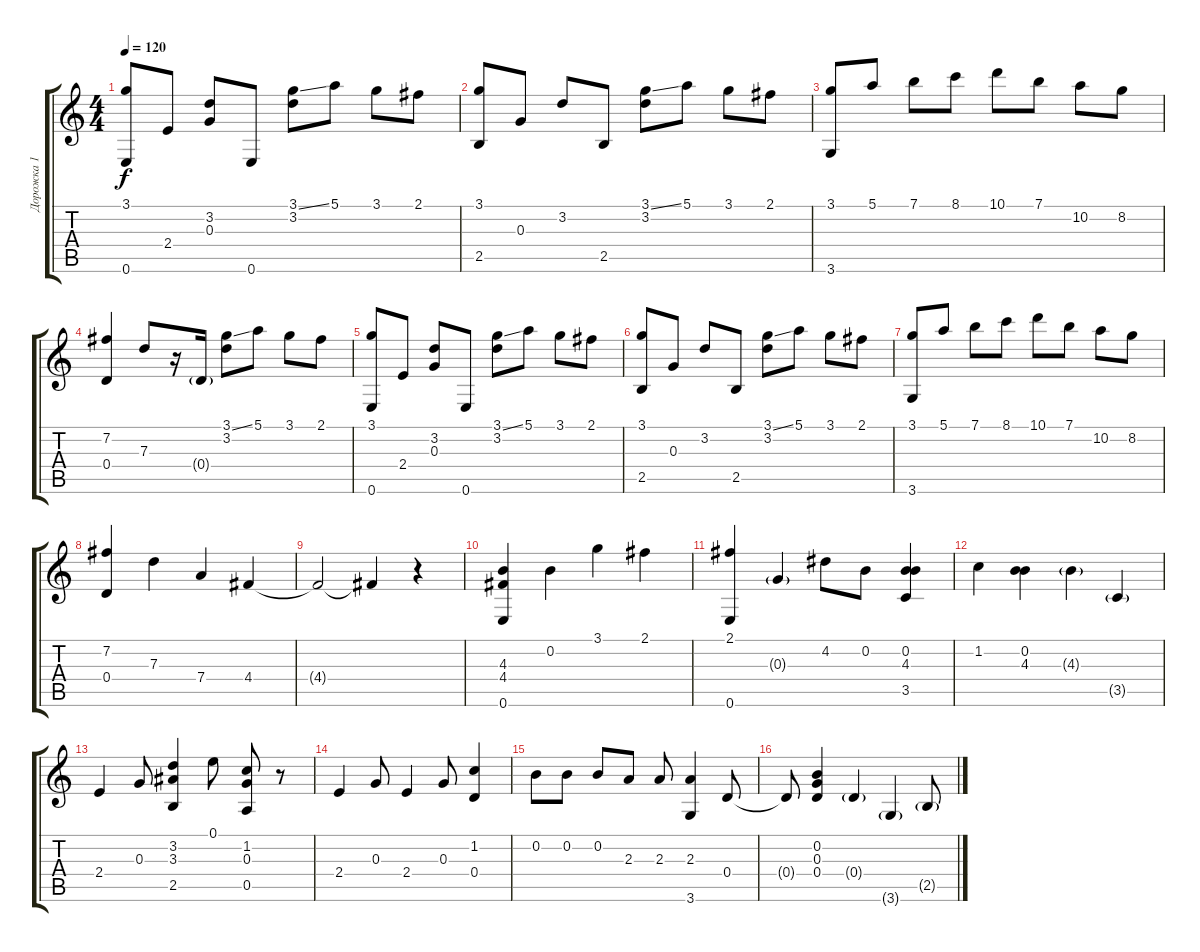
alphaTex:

\track ("Дорожка 1" "Дорожка 1") {instrument acousticguitarsteel}
\staff {score tabs}
\tuning (E4 B3 G3 D3 A2 E2) {hide}
\ts (4 4)
\tempo 120
\clef g2
\ks c
(3.1 0.6).8{dy f} 2.4.8 (3.2 0.3).8 0.6.8 (3.1{ss} 3.2).8 5.1.8 3.1.8 2.1.8 |
(3.1 2.5).8 0.3.8 3.2.8 2.5.8 (3.1{ss} 3.2).8 5.1.8 3.1.8 2.1.8 |
(3.1 3.6).8 5.1.8 7.1.8 8.1.8 10.1.8 7.1.8 10.2.8 8.2.8 |
(7.2 0.4).4 7.3.8 r.16 0.4{g}.16 (3.1{ss} 3.2).8 5.1.8 3.1.8 2.1.8 |
(3.1 0.6).8 2.4.8 (3.2 0.3).8 0.6.8 (3.1{ss} 3.2).8 5.1.8 3.1.8 2.1.8 |
(3.1 2.5).8 0.3.8 3.2.8 2.5.8 (3.1{ss} 3.2).8 5.1.8 3.1.8 2.1.8 |
(3.1 3.6).8 5.1.8 7.1.8 8.1.8 10.1.8 7.1.8 10.2.8 8.2.8 |
(7.2 0.4).4 7.3.4 7.4.4 4.4.4 |
4.4{t}.2 4.4{t}.4 r.4 |
(4.3 4.4 0.6).4 0.2.4 3.1.4 2.1.4 |
(2.1 0.6).4 0.3{g}.4 4.2.8 0.2.8 (0.2 4.3 3.5).4 |
1.2.4 (0.2 4.3).4 4.3{g}.4 3.5{g}.4 |
2.4.4 0.3.8 (3.2 3.3 2.5).4 0.1.8 (1.2 0.3 0.5).8 r.8 |
2.4.4 0.3.8 2.4.4 0.3.8 (1.2 0.4).4 |
0.2.8 0.2.8 0.2.8 2.3.8 2.3.8 (2.3 3.6).4 0.4.8 |
0.4{t}.8 (0.2 0.3 0.4).4 0.4{g}.4 3.6{g}.4 2.5{g}.8
